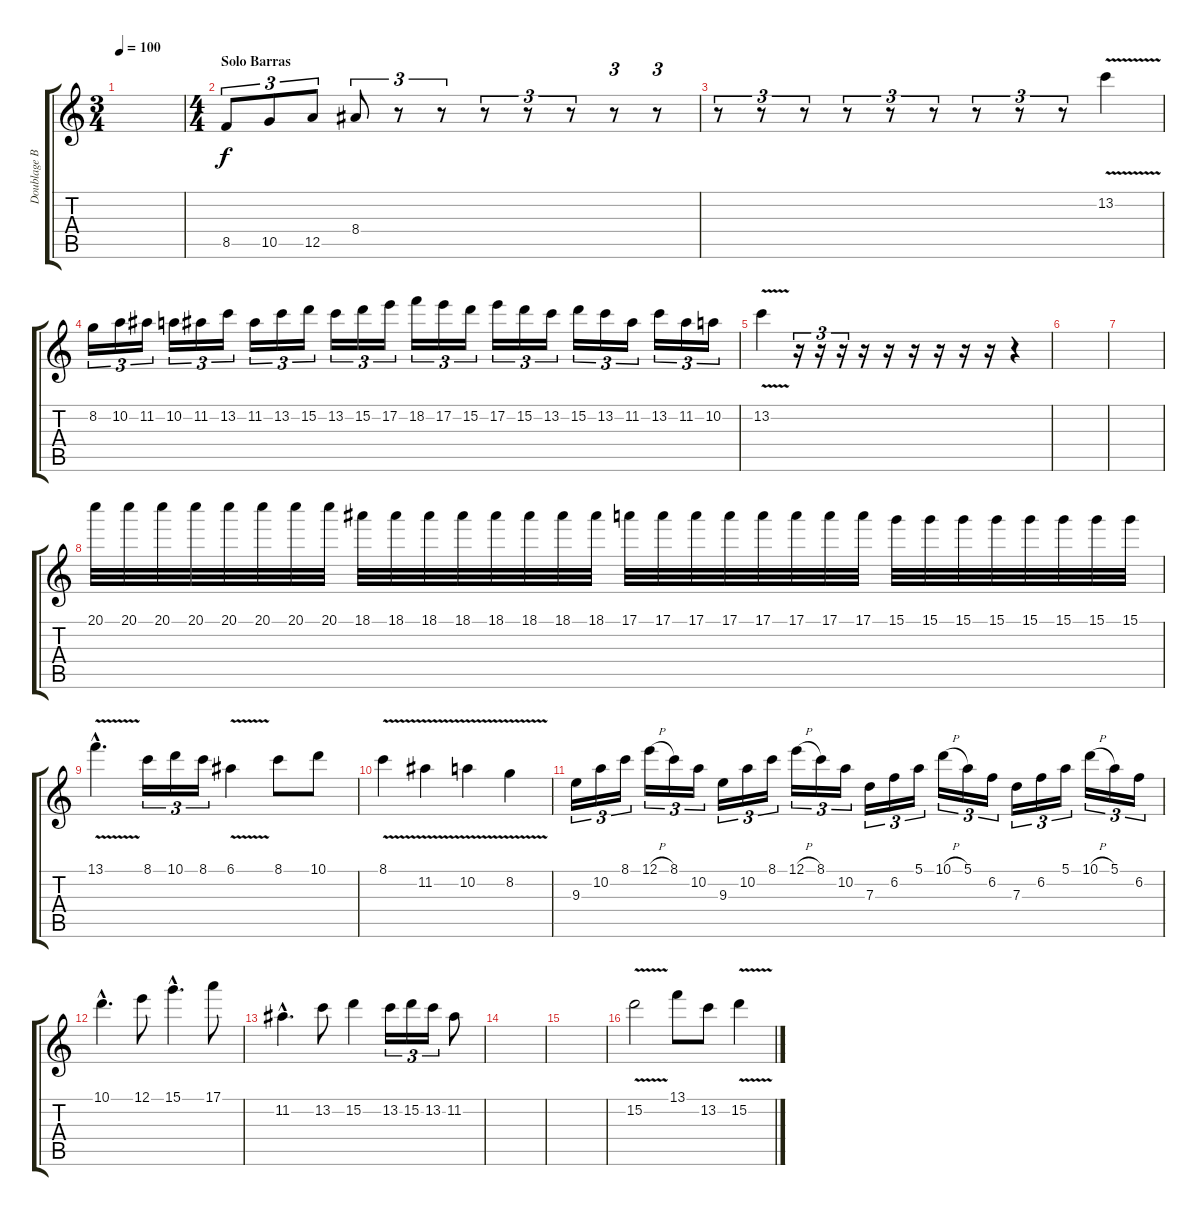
\track ("Doublage Babar" "Doublage B") {instrument distortionguitar}
\staff {score tabs}
\tuning (E4 B3 G3 D3 A2 E2) {hide}
\ts (3 4)
\tempo 100
\clef g2
\ks c
|
\ts (4 4)
\section ("" "Solo Barras")
8.5.8{tu (3 2)} 10.5.8{tu (3 2)} 12.5.8{tu (3 2)} 8.4.8{tu (3 2)} r.8{tu (3 2)} r.8{tu (3 2)} r.8{tu (3 2)} r.8{tu (3 2)} r.8{tu (3 2)} r.8{tu (3 2)} r.8{tu (3 2)} |
r.8{tu (3 2)} r.8{tu (3 2)} r.8{tu (3 2)} r.8{tu (3 2)} r.8{tu (3 2)} r.8{tu (3 2)} r.8{tu (3 2)} r.8{tu (3 2)} r.8{tu (3 2)} 13.2{v}.4 |
8.2.16{tu (3 2)} 10.2.16{tu (3 2)} 11.2.16{tu (3 2)} 10.2.16{tu (3 2)} 11.2.16{tu (3 2)} 13.2.16{tu (3 2)} 11.2.16{tu (3 2)} 13.2.16{tu (3 2)} 15.2.16{tu (3 2)} 13.2.16{tu (3 2)} 15.2.16{tu (3 2)} 17.2.16{tu (3 2)} 18.2.16{tu (3 2)} 17.2.16{tu (3 2)} 15.2.16{tu (3 2)} 17.2.16{tu (3 2)} 15.2.16{tu (3 2)} 13.2.16{tu (3 2)} 15.2.16{tu (3 2)} 13.2.16{tu (3 2)} 11.2.16{tu (3 2)} 13.2.16{tu (3 2)} 11.2.16{tu (3 2)} 10.2.16{tu (3 2)} |
13.2{v}.4 r.16{tu (3 2)} r.16{tu (3 2)} r.16{tu (3 2)} r.16 r.16 r.16 r.16 r.16 r.16 r.4 |
|
|
20.1.32 20.1.32 20.1.32 20.1.32 20.1.32 20.1.32 20.1.32 20.1.32 18.1.32 18.1.32 18.1.32 18.1.32 18.1.32 18.1.32 18.1.32 18.1.32 17.1.32 17.1.32 17.1.32 17.1.32 17.1.32 17.1.32 17.1.32 17.1.32 15.1.32 15.1.32 15.1.32 15.1.32 15.1.32 15.1.32 15.1.32 15.1.32 |
13.1{v hac}.4{d} 8.1.16{tu (3 2)} 10.1.16{tu (3 2)} 8.1.16{tu (3 2)} 6.1{v}.4 8.1.8 10.1.8 |
8.1{v}.4 11.2{v}.4 10.2{v}.4 8.2{v}.4 |
9.3.16{tu (3 2)} 10.2.16{tu (3 2)} 8.1.16{tu (3 2)} 12.1{h}.16{tu (3 2)} 8.1.16{tu (3 2)} 10.2.16{tu (3 2)} 9.3.16{tu (3 2)} 10.2.16{tu (3 2)} 8.1.16{tu (3 2)} 12.1{h}.16{tu (3 2)} 8.1.16{tu (3 2)} 10.2.16{tu (3 2)} 7.3.16{tu (3 2)} 6.2.16{tu (3 2)} 5.1.16{tu (3 2)} 10.1{h}.16{tu (3 2)} 5.1.16{tu (3 2)} 6.2.16{tu (3 2)} 7.3.16{tu (3 2)} 6.2.16{tu (3 2)} 5.1.16{tu (3 2)} 10.1{h}.16{tu (3 2)} 5.1.16{tu (3 2)} 6.2.16{tu (3 2)} |
10.1{hac}.4{d} 12.1.8 15.1{hac}.4{d} 17.1.8 |
11.2{hac}.4{d} 13.2.8 15.2.4 13.2.16{tu (3 2)} 15.2.16{tu (3 2)} 13.2.16{tu (3 2)} 11.2.8 |
|
|
15.2{v}.2 13.1.8 13.2.8 15.2{v}.4
